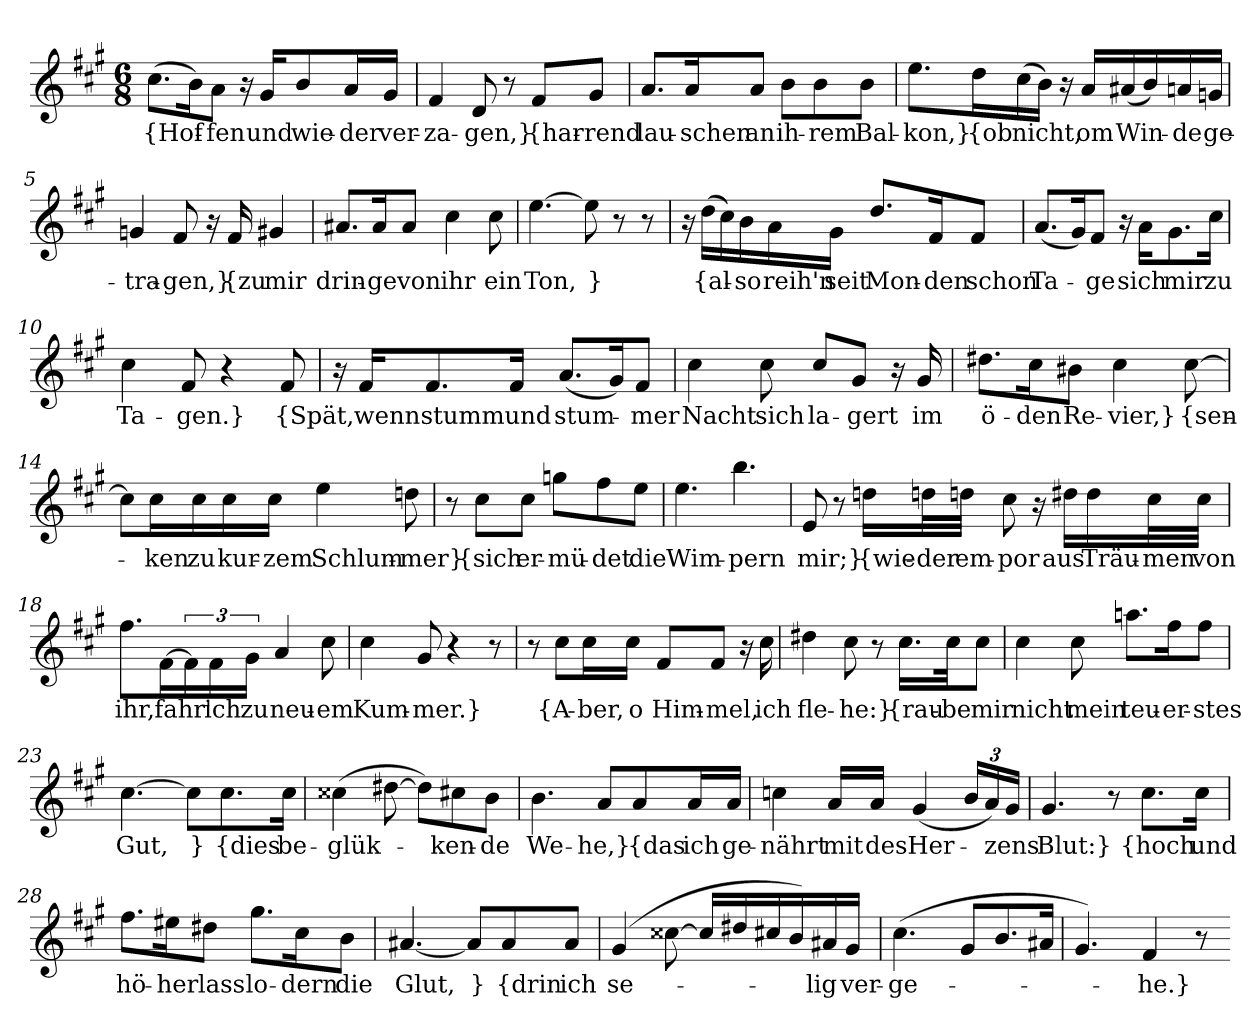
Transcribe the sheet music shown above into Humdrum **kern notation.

**kern	**text
*part1	*part1
*staff1	*staff1
*clefG2	*
*k[f#c#g#]	*
*M6/8	*
=1	=1
(8.cc#\L	{Hof-
16b\K)	.
8a\J	-fen
16r	.
16g#/KL	und
8b/	wie-
16a/L	-der
16g#/JJ	ver-
=2	=2
4f#	-za-
8d	-gen,}
8r	.
8f#/L	{har-
8g#/J	-rend
=3	=3
8.a/L	lau-
16a/K	-schen
8a/J	an
8b\L	ih-
8b\	-rem
8b\J	Bal-
=4	=4
8.ee\L	-kon,}
16dd\L	{ob
(16cc#\	nicht,
16b\JJ)	.
16r	.
16a/LL	om
(16a#X/	Win-
16b/)	.
16an/	-de
16gn/JJ	ge-
=5	=5
4gn	-tra-
8f#	-gen,}
16r	.
16f#	{zu
4g#X	mir
=6	=6
8.a#X/L	drin-
16a#/K	-ge
8a#/J	von
4cc#	ihr
8cc#	ein
=7	=7
[4.ee	Ton,
8ee]	}
8r	.
8r	.
=8	=8
16r	.
(16dd\LL	{al-
16cc#\)	.
16b\	-so
16a\	reih'n
16g#\JJ	seit
8.dd/L	Mon-
16f#/K	-den
8f#/J	schon
=9	=9
(8.a/L	Ta-
16g#/K)	.
8f#/J	-ge
16r	.
16a\KL	sich
8.g#\	mir
16cc#\Jk	zu
=10	=10
4cc#	Ta-
8f#	-gen.}
4r	.
8f#	{Spät,
=11	=11
16r	.
16f#/KL	wenn
8.f#/	stumm
16f#/Jk	und
(8.a/L	stum-
16g#/K)	.
8f#/J	-mer
=12	=12
4cc#	Nacht
8cc#	sich
8cc#/L	la-
8g#/J	-gert
16r	.
16g#	im
=13	=13
8.dd#X\L	ö-
16cc#\K	-den
8b#X\J	Re-
4cc#	-vier,}
[8cc#	{sen-
=14	=14
8cc#\L]	.
16cc#\L	-ken
16cc#\	zu
16cc#\	kur-
16cc#\JJ	-zem
4ee	Schlum-
8ddn	-mer}
=15	=15
8r	.
8cc#\L	{sich
8cc#\J	er-
8ggn\L	-mü-
8ff#\	-det
8ee\J	die
=16	=16
4.ee	Wim-
4.bb	-pern
=17	=17
8e	mir;}
8r	.
16ddn\LL	{wie-
32ddn\L	-der
32ddn\JJJ	em-
8cc#	-por
16r	.
16dd#X\LL	aus
16dd#\	Träu-
32cc#\L	-men
32cc#\JJJ	von
=18	=18
8.ff#\L	ihr,
[16f#\L	fahr'
24f#\]	.
24f#\	ich
24g#\JJ	zu
4a	neu-
8cc#	-em
=19	=19
4cc#	Kum-
8g#	-mer.}
4r	.
8r	.
=20	=20
8r	.
8cc#\L	{A-
16cc#\L	-ber,
16cc#\JJ	o
8f#/L	Him-
8f#/J	-mel,
16r	.
16cc#	ich
=21	=21
4dd#X	fle-
8cc#	-he:}
8r	.
16.cc#\LL	{rau-
32cc#\Jk	-be
8cc#\J	mir
=22	=22
4cc#	nicht
8cc#	mein
8.aan\L	teu-
16ff#\K	-er-
8ff#\J	-stes
=23	=23
[4.cc#	Gut,
8cc#\L]	}
8.cc#\	{dies
16cc#\Jk	be-
=24	=24
(4cc##X	-glük-
[8dd#X	.
8dd#\L])	.
8cc#X\	-ken-
8b\J	-de
=25	=25
4.b	We-
8a/L	-he,}
8a/	{das
16a/L	ich
16a/JJ	ge-
=26	=26
4ccn	-nährt
16a/LL	mit
16a/JJ	des
(4g#	Her-
24b/LL	.
24a/)	.
24g#/JJ	-zens
=27	=27
4.g#	Blut:}
8r	.
8.cc#\L	{hoch
16cc#\Jk	und
=28	=28
8.ff#\L	hö-
16ee#X\K	-her
8dd#X\J	lass
8.gg#\L	lo-
16cc#\K	-dern
8b\J	die
=29	=29
[4.a#X	Glut,
8a#/L]	}
8a#/	{drin
8a#/J	ich
=30	=30
(4g#	se-
[8cc##X	.
16cc##/LL]	.
16dd#X/	.
16cc#X/	.
16b/)	.
16a#X/	-lig
16g#/JJ	ver-
=31	=31
(4.cc#	-ge-
8g#/L	.
8.b/	.
16a#X/Jk	.
=32	=32
4.g#)	.
4f#	-he.}
8r	.
=-	=-
*-	*-
